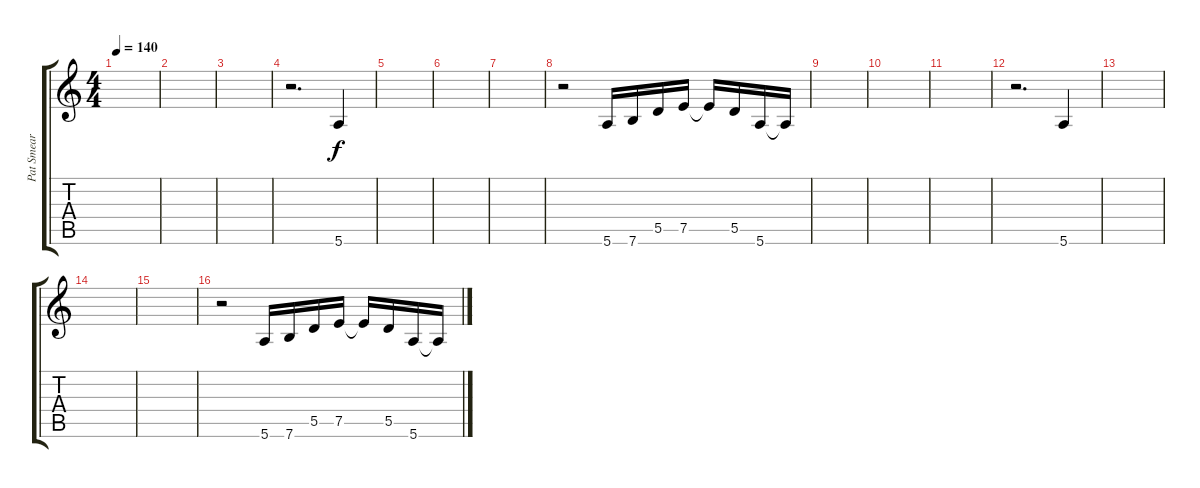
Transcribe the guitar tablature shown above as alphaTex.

\track ("Pat Smear (Líder/Rítmica)" "Pat Smear ") {instrument overdrivenguitar}
\staff {score tabs}
\tuning (E4 B3 G3 D3 A2 E2) {hide}
\ts (4 4)
\tempo 140
\clef g2
\ks c
|
|
|
r.2{d} 5.6.4 |
|
|
|
r.2 5.6.16 7.6.16 5.5.16 7.5.16 7.5{t}.16 5.5.16 5.6.16 5.6{t}.16 |
|
|
|
r.2{d} 5.6.4 |
|
|
|
r.2 5.6.16 7.6.16 5.5.16 7.5.16 7.5{t}.16 5.5.16 5.6.16 5.6{t}.16
